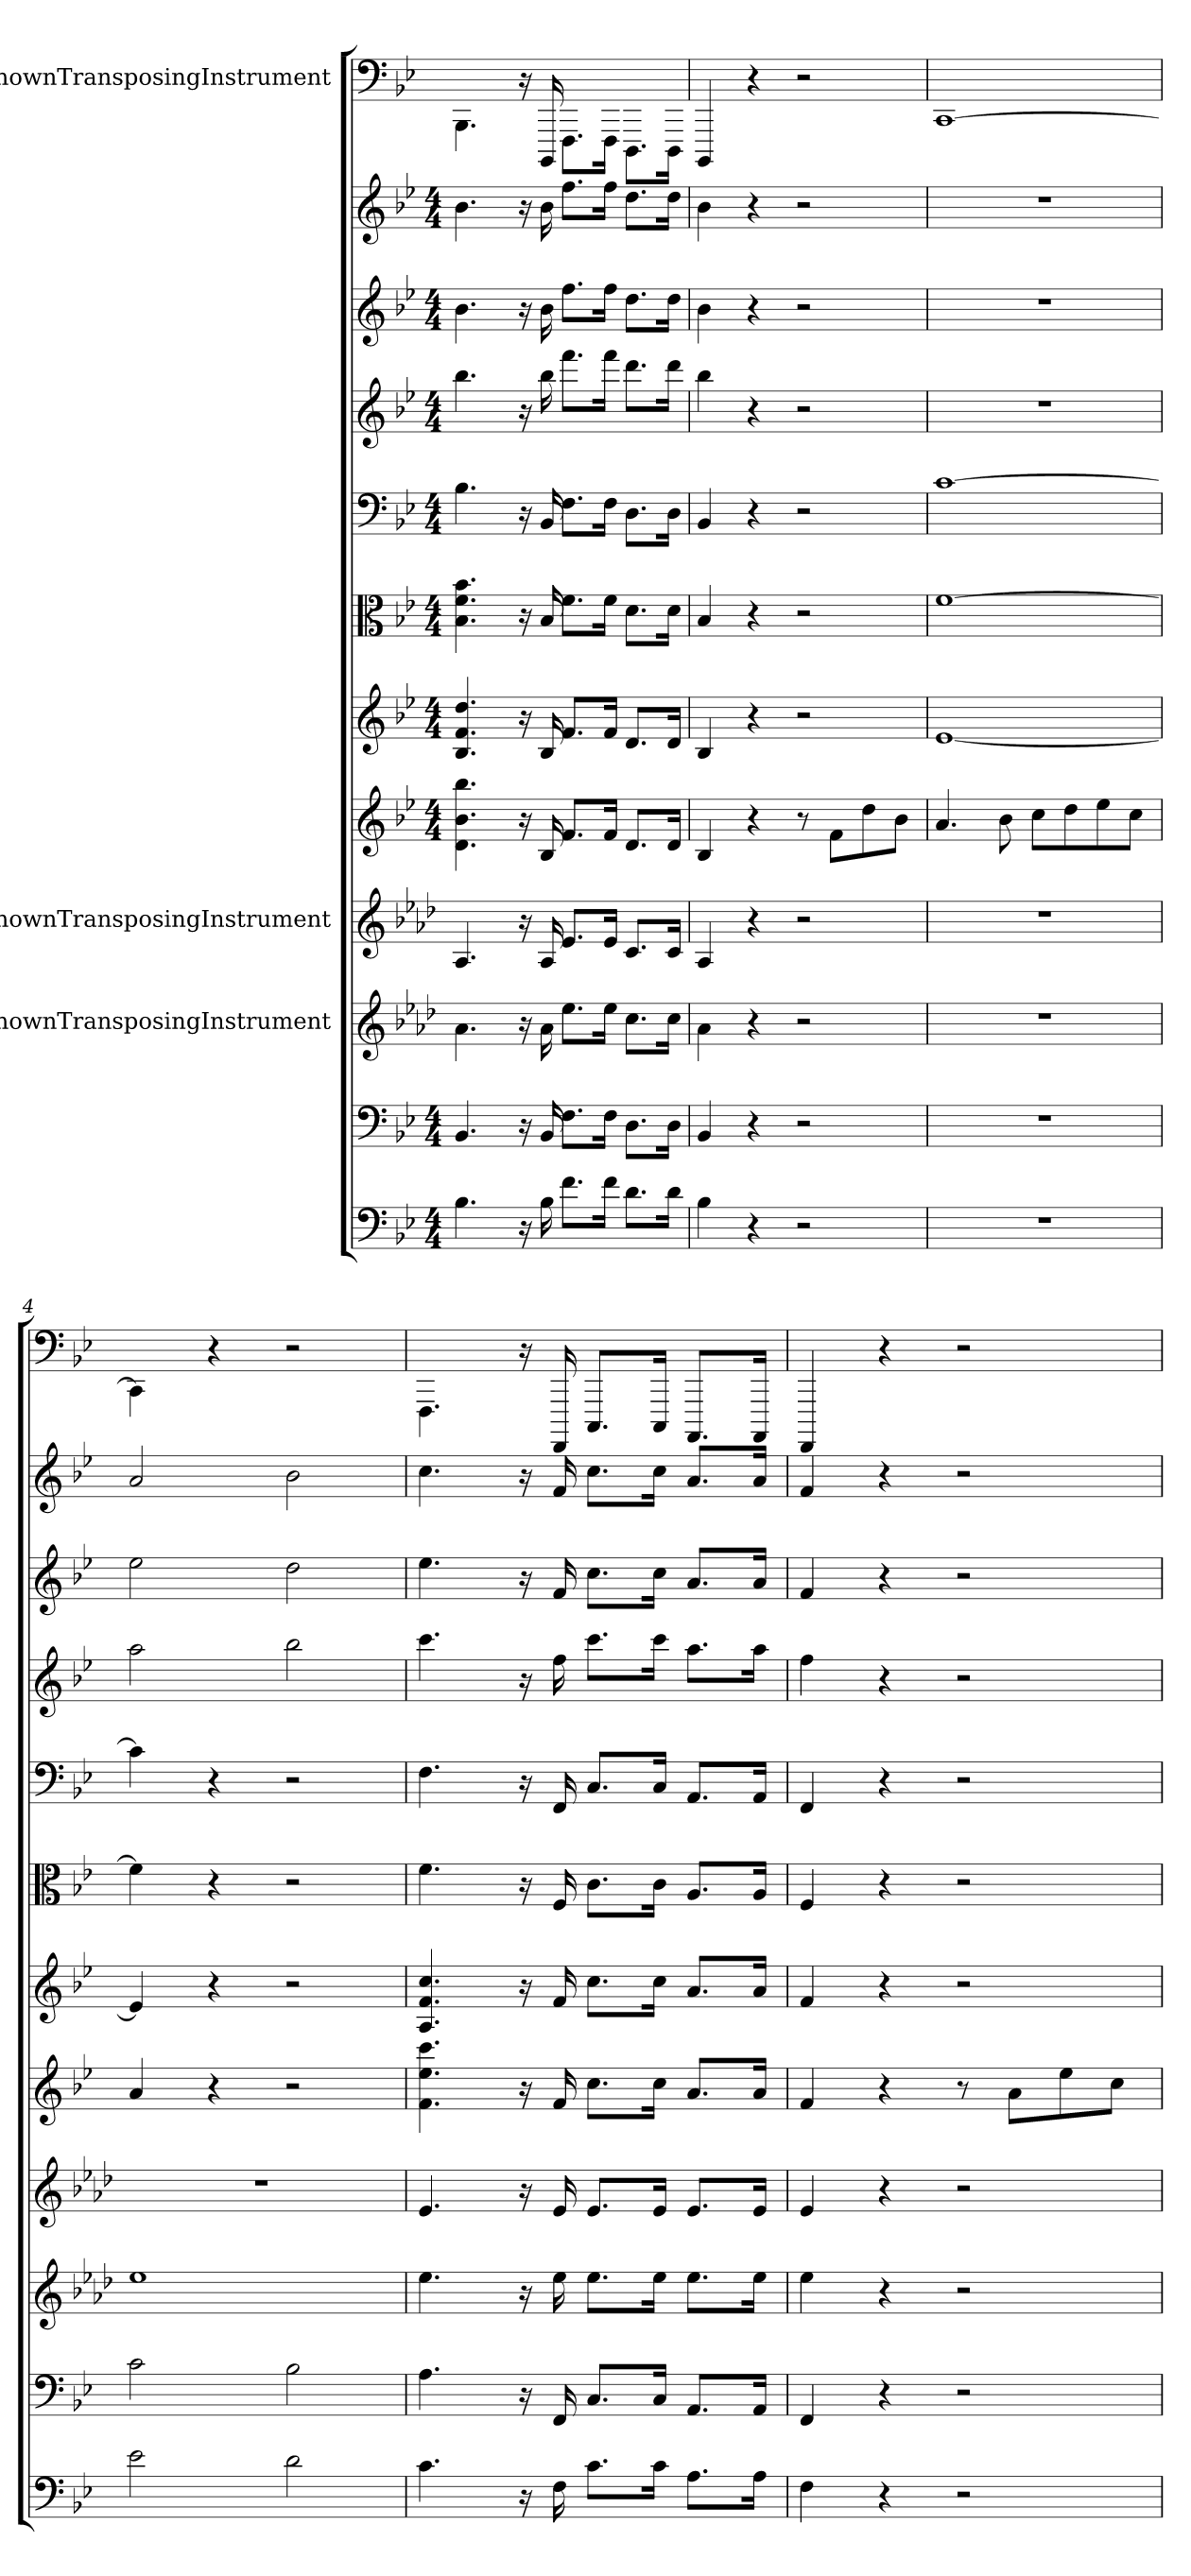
**kern	**kern	**kern	**kern	**kern	**kern	**kern	**kern	**kern	**kern	**kern	**kern
*part12	*part11	*part10	*part9	*part8	*part7	*part6	*part5	*part4	*part3	*part2	*part1
*staff12	*staff11	*staff10	*staff9	*staff8	*staff7	*staff6	*staff5	*staff4	*staff3	*staff2	*staff1
*	*	*I"UnknownTransposingInstrument	*I"UnknownTransposingInstrument	*	*	*	*	*	*	*	*I"UnknownTransposingInstrument
*clefF4	*clefF4	*clefG2	*clefG2	*clefG2	*clefG2	*clefC3	*clefF4	*clefG2	*clefG2	*clefG2	*clefF4
*	*	*ITrd-1c-2	*ITrd-1c-2	*	*	*	*	*	*	*	*ITrd-7c-12
*k[b-e-]	*k[b-e-]	*k[b-e-]	*k[b-e-]	*k[b-e-]	*k[b-e-]	*k[b-e-]	*k[b-e-]	*k[b-e-]	*k[b-e-]	*k[b-e-]	*k[b-e-]
*M4/4	*M4/4	*	*	*M4/4	*M4/4	*M4/4	*M4/4	*M4/4	*M4/4	*M4/4	*
=1	=1	=1	=1	=1	=1	=1	=1	=1	=1	=1	=1
4.B-\	4.BB-/	4.b-\	4.B-/	4.d\ 4.b-\ 4.bb-\	4.B-/ 4.f/ 4.dd/	4.B-\ 4.f\ 4.b-\	4.B-\	4.bb-\	4.b-\	4.b-\	4.BB-\
16r	16r	16r	16r	16r	16r	16r	16r	16r	16r	16r	16r
16B-\	16BB-/	16b-\	16B-/	16B-/	16B-/	16B-/	16BB-/	16bb-\	16b-\	16b-\	16BBB-/
8.f\L	8.F\L	8.ff\L	8.f/L	8.f/L	8.f/L	8.f\L	8.F\L	8.fff\L	8.ff\L	8.ff\L	8.FF\L
16f\Jk	16F\Jk	16ff\Jk	16f/Jk	16f/Jk	16f/Jk	16f\Jk	16F\Jk	16fff\Jk	16ff\Jk	16ff\Jk	16FF\Jk
8.d\L	8.D\L	8.dd\L	8.d/L	8.d/L	8.d/L	8.d\L	8.D\L	8.ddd\L	8.dd\L	8.dd\L	8.DD\L
16d\Jk	16D\Jk	16dd\Jk	16d/Jk	16d/Jk	16d/Jk	16d\Jk	16D\Jk	16ddd\Jk	16dd\Jk	16dd\Jk	16DD\Jk
=2	=2	=2	=2	=2	=2	=2	=2	=2	=2	=2	=2
4B-\	4BB-/	4b-\	4B-/	4B-/	4B-/	4B-/	4BB-/	4bb-\	4b-\	4b-\	4BBB-/
4r	4r	4r	4r	4r	4r	4r	4r	4r	4r	4r	4r
2r	2r	2r	2r	8r	2r	2r	2r	2r	2r	2r	2r
.	.	.	.	8f\L	.	.	.	.	.	.	.
.	.	.	.	8dd\	.	.	.	.	.	.	.
.	.	.	.	8b-\J	.	.	.	.	.	.	.
=3	=3	=3	=3	=3	=3	=3	=3	=3	=3	=3	=3
1r	1r	1r	1r	4.a/	[1e-/	[1f\	[1c\	1r	1r	1r	[1C\
.	.	.	.	8b-\	.	.	.	.	.	.	.
.	.	.	.	8cc\L	.	.	.	.	.	.	.
.	.	.	.	8dd\	.	.	.	.	.	.	.
.	.	.	.	8ee-\	.	.	.	.	.	.	.
.	.	.	.	8cc\J	.	.	.	.	.	.	.
=4	=4	=4	=4	=4	=4	=4	=4	=4	=4	=4	=4
2e-\	2c\	1ff\	1r	4a/	4e-/]	4f\]	4c\]	2aa\	2ee-\	2a/	4C\]
.	.	.	.	4r	4r	4r	4r	.	.	.	4r
2d\	2B-\	.	.	2r	2r	2r	2r	2bb-\	2dd\	2b-\	2r
=5	=5	=5	=5	=5	=5	=5	=5	=5	=5	=5	=5
4.c\	4.A\	4.ff\	4.f/	4.f\ 4.ee-\ 4.ccc\	4.A/ 4.f/ 4.cc/	4.f\	4.F\	4.ccc\	4.ee-\	4.cc\	4.FF\
16r	16r	16r	16r	16r	16r	16r	16r	16r	16r	16r	16r
16F\	16FF/	16ff\	16f/	16f/	16f/	16F/	16FF/	16ff\	16f/	16f/	16FFF/
8.c\L	8.C/L	8.ff\L	8.f/L	8.cc\L	8.cc\L	8.c\L	8.C/L	8.ccc\L	8.cc\L	8.cc\L	8.CC/L
16c\Jk	16C/Jk	16ff\Jk	16f/Jk	16cc\Jk	16cc\Jk	16c\Jk	16C/Jk	16ccc\Jk	16cc\Jk	16cc\Jk	16CC/Jk
8.A\L	8.AA/L	8.ff\L	8.f/L	8.a/L	8.a/L	8.A/L	8.AA/L	8.aa\L	8.a/L	8.a/L	8.AAA/L
16A\Jk	16AA/Jk	16ff\Jk	16f/Jk	16a/Jk	16a/Jk	16A/Jk	16AA/Jk	16aa\Jk	16a/Jk	16a/Jk	16AAA/Jk
=6	=6	=6	=6	=6	=6	=6	=6	=6	=6	=6	=6
4F\	4FF/	4ff\	4f/	4f/	4f/	4F/	4FF/	4ff\	4f/	4f/	4FFF/
4r	4r	4r	4r	4r	4r	4r	4r	4r	4r	4r	4r
2r	2r	2r	2r	8r	2r	2r	2r	2r	2r	2r	2r
.	.	.	.	8a\L	.	.	.	.	.	.	.
.	.	.	.	8ee-\	.	.	.	.	.	.	.
.	.	.	.	8cc\J	.	.	.	.	.	.	.
=	=	=	=	=	=	=	=	=	=	=	=
*-	*-	*-	*-	*-	*-	*-	*-	*-	*-	*-	*-
